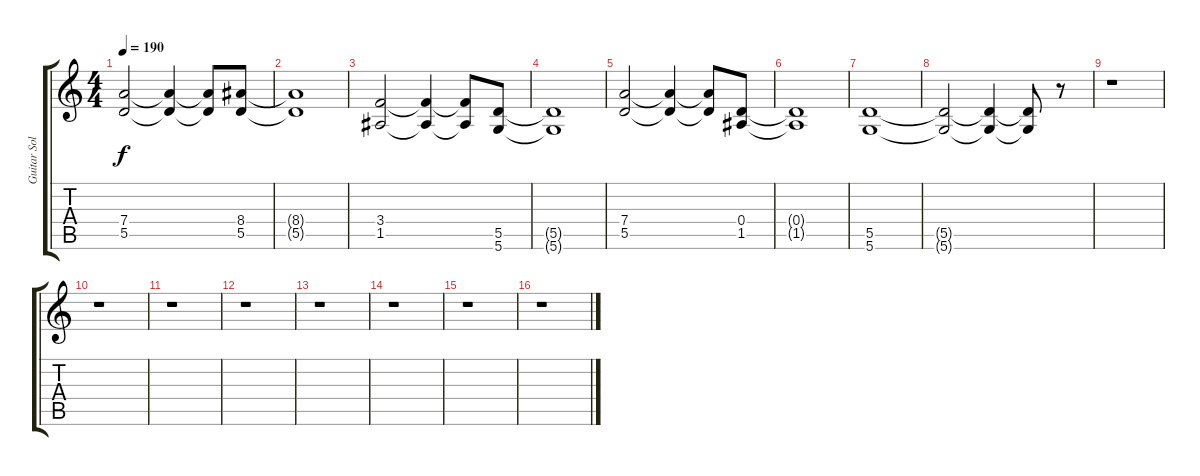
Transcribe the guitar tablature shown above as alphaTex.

\track ("Guitar Solo 1" "Guitar Sol") {instrument distortionguitar}
\staff {score tabs}
\tuning (E4 B3 G3 D3 A2 D2) {hide}
\ts (4 4)
\tempo 190
\clef g2
\ks c
(7.4 5.5).2{dy f} (7.4{t} 5.5{t}).4 (7.4{t} 5.5{t}).8 (8.4 5.5).8 |
(8.4{t} 5.5{t}).1 |
(3.4 1.5).2 (3.4{t} 1.5{t}).4 (3.4{t} 1.5{t}).8 (5.5 5.6).8 |
(5.5{t} 5.6{t}).1 |
(7.4 5.5).2 (7.4{t} 5.5{t}).4 (7.4{t} 5.5{t}).8 (0.4 1.5).8 |
(0.4{t} 1.5{t}).1 |
(5.5 5.6).1 |
(5.5{t} 5.6{t}).2 (5.5{t} 5.6{t}).4 (5.5{t} 5.6{t}).8 r.8 |
r.1 |
r.1 |
r.1 |
r.1 |
r.1 |
r.1 |
r.1 |
r.1
